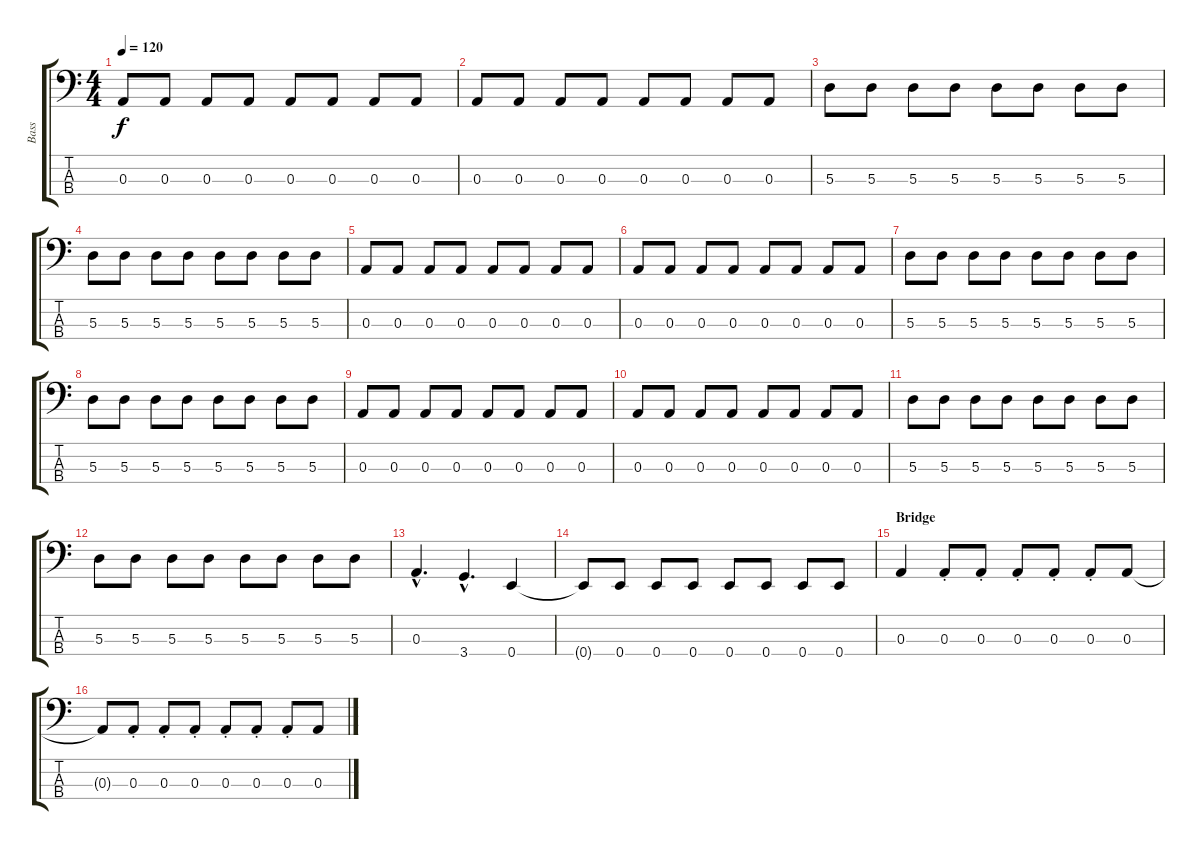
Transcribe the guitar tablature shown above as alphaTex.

\track ("Bass" "Bass") {instrument electricbassfinger}
\staff {score tabs}
\tuning (G2 D2 A1 E1) {hide}
\ts (4 4)
\tempo 120
\clef f4
\ks c
0.3.8{dy f} 0.3.8 0.3.8 0.3.8 0.3.8 0.3.8 0.3.8 0.3.8 |
0.3.8 0.3.8 0.3.8 0.3.8 0.3.8 0.3.8 0.3.8 0.3.8 |
5.3.8 5.3.8 5.3.8 5.3.8 5.3.8 5.3.8 5.3.8 5.3.8 |
5.3.8 5.3.8 5.3.8 5.3.8 5.3.8 5.3.8 5.3.8 5.3.8 |
0.3.8 0.3.8 0.3.8 0.3.8 0.3.8 0.3.8 0.3.8 0.3.8 |
0.3.8 0.3.8 0.3.8 0.3.8 0.3.8 0.3.8 0.3.8 0.3.8 |
5.3.8 5.3.8 5.3.8 5.3.8 5.3.8 5.3.8 5.3.8 5.3.8 |
5.3.8 5.3.8 5.3.8 5.3.8 5.3.8 5.3.8 5.3.8 5.3.8 |
0.3.8 0.3.8 0.3.8 0.3.8 0.3.8 0.3.8 0.3.8 0.3.8 |
0.3.8 0.3.8 0.3.8 0.3.8 0.3.8 0.3.8 0.3.8 0.3.8 |
5.3.8 5.3.8 5.3.8 5.3.8 5.3.8 5.3.8 5.3.8 5.3.8 |
5.3.8 5.3.8 5.3.8 5.3.8 5.3.8 5.3.8 5.3.8 5.3.8 |
0.3{hac}.4{d} 3.4{hac}.4{d} 0.4.4 |
0.4{t}.8 0.4.8 0.4.8 0.4.8 0.4.8 0.4.8 0.4.8 0.4.8 |
\section ("" "Bridge")
0.3.4 0.3{st}.8 0.3{st}.8 0.3{st}.8 0.3{st}.8 0.3{st}.8 0.3.8 |
0.3{t}.8 0.3{st}.8 0.3{st}.8 0.3{st}.8 0.3{st}.8 0.3{st}.8 0.3{st}.8 0.3.8
